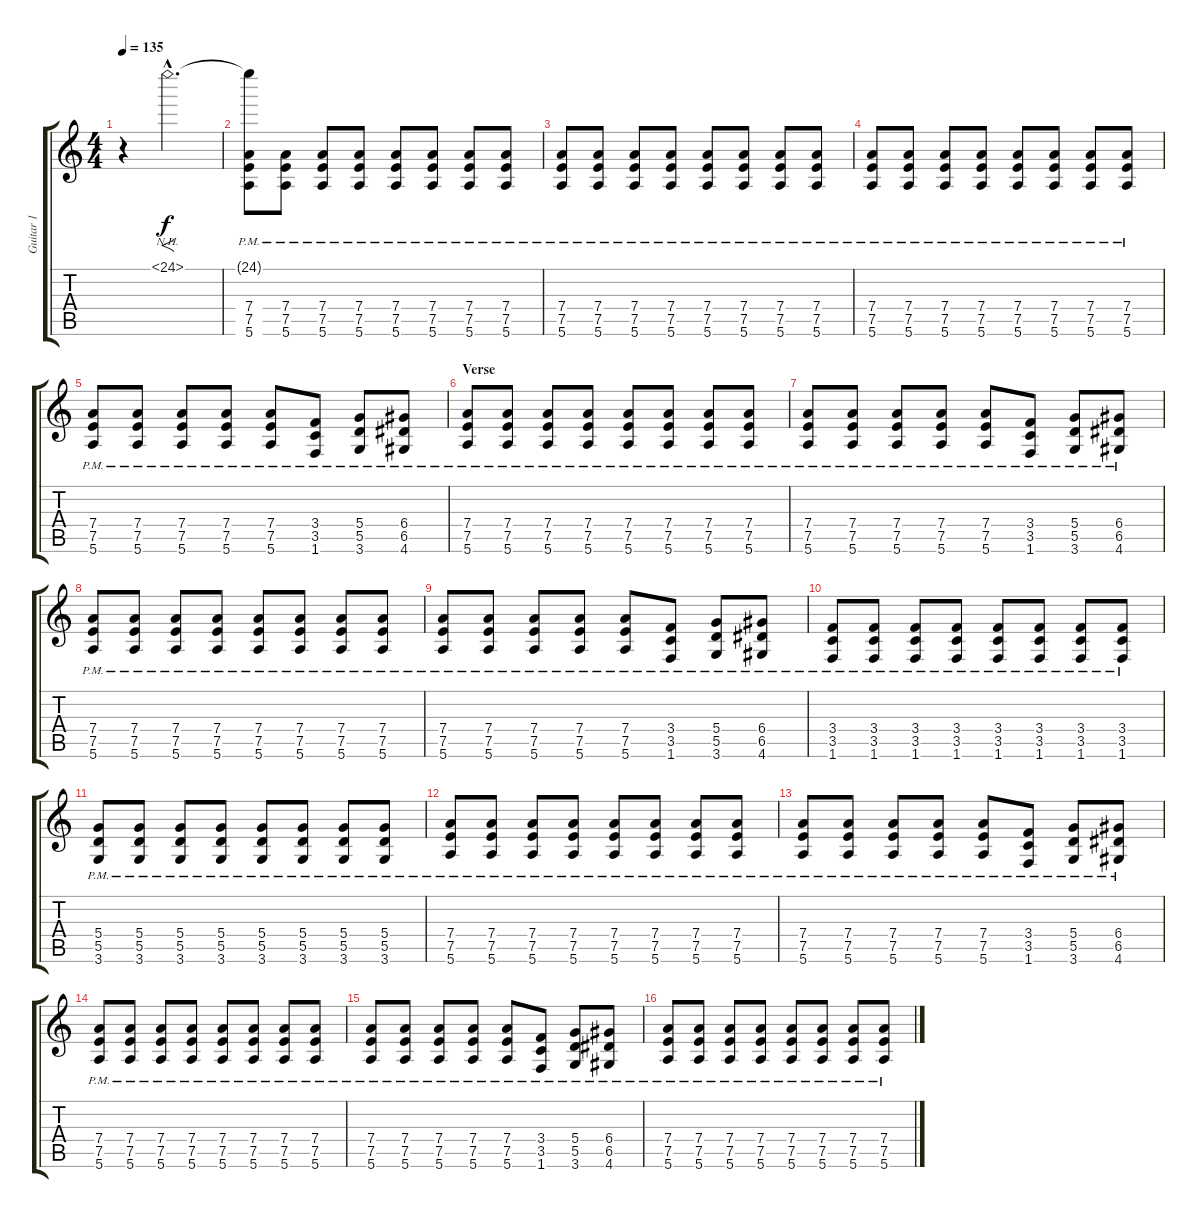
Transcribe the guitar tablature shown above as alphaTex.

\track ("Guitar 1" "Guitar 1") {instrument distortionguitar}
\staff {score tabs}
\tuning (E4 B3 G3 D3 A2 E2) {hide}
\ts (4 4)
\tempo 135
\clef g2
\ks c
r.4{dy f instrument distortionguitar} 24.1{nh hac}.2{f d} |
(24.1{t} 7.4{pm} 7.5{pm} 5.6{pm}).8{volume 10 instrument electricguitarjazz} (7.4{pm} 7.5{pm} 5.6{pm}).8 (7.4{pm} 7.5{pm} 5.6{pm}).8 (7.4{pm} 7.5{pm} 5.6{pm}).8 (7.4{pm} 7.5{pm} 5.6{pm}).8 (7.4{pm} 7.5{pm} 5.6{pm}).8 (7.4{pm} 7.5{pm} 5.6{pm}).8 (7.4{pm} 7.5{pm} 5.6{pm}).8 |
(7.4{pm} 7.5{pm} 5.6{pm}).8 (7.4{pm} 7.5{pm} 5.6{pm}).8 (7.4{pm} 7.5{pm} 5.6{pm}).8 (7.4{pm} 7.5{pm} 5.6{pm}).8 (7.4{pm} 7.5{pm} 5.6{pm}).8 (7.4{pm} 7.5{pm} 5.6{pm}).8 (7.4{pm} 7.5{pm} 5.6{pm}).8 (7.4{pm} 7.5{pm} 5.6{pm}).8 |
(7.4{pm} 7.5{pm} 5.6{pm}).8 (7.4{pm} 7.5{pm} 5.6{pm}).8 (7.4{pm} 7.5{pm} 5.6{pm}).8 (7.4{pm} 7.5{pm} 5.6{pm}).8 (7.4{pm} 7.5{pm} 5.6{pm}).8 (7.4{pm} 7.5{pm} 5.6{pm}).8 (7.4{pm} 7.5{pm} 5.6{pm}).8 (7.4{pm} 7.5{pm} 5.6{pm}).8 |
(7.4{pm} 7.5{pm} 5.6{pm}).8 (7.4{pm} 7.5{pm} 5.6{pm}).8 (7.4{pm} 7.5{pm} 5.6{pm}).8 (7.4{pm} 7.5{pm} 5.6{pm}).8 (7.4{pm} 7.5{pm} 5.6{pm}).8 (3.4{pm} 3.5{pm} 1.6{pm}).8 (5.4{pm} 5.5{pm} 3.6{pm}).8 (6.4{pm} 6.5{pm} 4.6{pm}).8 |
\section ("" "Verse")
(7.4{pm} 7.5{pm} 5.6{pm}).8 (7.4{pm} 7.5{pm} 5.6{pm}).8 (7.4{pm} 7.5{pm} 5.6{pm}).8 (7.4{pm} 7.5{pm} 5.6{pm}).8 (7.4{pm} 7.5{pm} 5.6{pm}).8 (7.4{pm} 7.5{pm} 5.6{pm}).8 (7.4{pm} 7.5{pm} 5.6{pm}).8 (7.4{pm} 7.5{pm} 5.6{pm}).8 |
(7.4{pm} 7.5{pm} 5.6{pm}).8 (7.4{pm} 7.5{pm} 5.6{pm}).8 (7.4{pm} 7.5{pm} 5.6{pm}).8 (7.4{pm} 7.5{pm} 5.6{pm}).8 (7.4{pm} 7.5{pm} 5.6{pm}).8 (3.4{pm} 3.5{pm} 1.6{pm}).8 (5.4{pm} 5.5{pm} 3.6{pm}).8 (6.4{pm} 6.5{pm} 4.6{pm}).8 |
(7.4{pm} 7.5{pm} 5.6{pm}).8 (7.4{pm} 7.5{pm} 5.6{pm}).8 (7.4{pm} 7.5{pm} 5.6{pm}).8 (7.4{pm} 7.5{pm} 5.6{pm}).8 (7.4{pm} 7.5{pm} 5.6{pm}).8 (7.4{pm} 7.5{pm} 5.6{pm}).8 (7.4{pm} 7.5{pm} 5.6{pm}).8 (7.4{pm} 7.5{pm} 5.6{pm}).8 |
(7.4{pm} 7.5{pm} 5.6{pm}).8 (7.4{pm} 7.5{pm} 5.6{pm}).8 (7.4{pm} 7.5{pm} 5.6{pm}).8 (7.4{pm} 7.5{pm} 5.6{pm}).8 (7.4{pm} 7.5{pm} 5.6{pm}).8 (3.4{pm} 3.5{pm} 1.6{pm}).8 (5.4{pm} 5.5{pm} 3.6{pm}).8 (6.4{pm} 6.5{pm} 4.6{pm}).8 |
(3.4{pm} 3.5{pm} 1.6{pm}).8 (3.4{pm} 3.5{pm} 1.6{pm}).8 (3.4{pm} 3.5{pm} 1.6{pm}).8 (3.4{pm} 3.5{pm} 1.6{pm}).8 (3.4{pm} 3.5{pm} 1.6{pm}).8 (3.4{pm} 3.5{pm} 1.6{pm}).8 (3.4{pm} 3.5{pm} 1.6{pm}).8 (3.4{pm} 3.5{pm} 1.6{pm}).8 |
(5.4{pm} 5.5{pm} 3.6{pm}).8 (5.4{pm} 5.5{pm} 3.6{pm}).8 (5.4{pm} 5.5{pm} 3.6{pm}).8 (5.4{pm} 5.5{pm} 3.6{pm}).8 (5.4{pm} 5.5{pm} 3.6{pm}).8 (5.4{pm} 5.5{pm} 3.6{pm}).8 (5.4{pm} 5.5{pm} 3.6{pm}).8 (5.4{pm} 5.5{pm} 3.6{pm}).8 |
(7.4{pm} 7.5{pm} 5.6{pm}).8 (7.4{pm} 7.5{pm} 5.6{pm}).8 (7.4{pm} 7.5{pm} 5.6{pm}).8 (7.4{pm} 7.5{pm} 5.6{pm}).8 (7.4{pm} 7.5{pm} 5.6{pm}).8 (7.4{pm} 7.5{pm} 5.6{pm}).8 (7.4{pm} 7.5{pm} 5.6{pm}).8 (7.4{pm} 7.5{pm} 5.6{pm}).8 |
(7.4{pm} 7.5{pm} 5.6{pm}).8 (7.4{pm} 7.5{pm} 5.6{pm}).8 (7.4{pm} 7.5{pm} 5.6{pm}).8 (7.4{pm} 7.5{pm} 5.6{pm}).8 (7.4{pm} 7.5{pm} 5.6{pm}).8 (3.4{pm} 3.5{pm} 1.6{pm}).8 (5.4{pm} 5.5{pm} 3.6{pm}).8 (6.4{pm} 6.5{pm} 4.6{pm}).8 |
(7.4{pm} 7.5{pm} 5.6{pm}).8 (7.4{pm} 7.5{pm} 5.6{pm}).8 (7.4{pm} 7.5{pm} 5.6{pm}).8 (7.4{pm} 7.5{pm} 5.6{pm}).8 (7.4{pm} 7.5{pm} 5.6{pm}).8 (7.4{pm} 7.5{pm} 5.6{pm}).8 (7.4{pm} 7.5{pm} 5.6{pm}).8 (7.4{pm} 7.5{pm} 5.6{pm}).8 |
(7.4{pm} 7.5{pm} 5.6{pm}).8 (7.4{pm} 7.5{pm} 5.6{pm}).8 (7.4{pm} 7.5{pm} 5.6{pm}).8 (7.4{pm} 7.5{pm} 5.6{pm}).8 (7.4{pm} 7.5{pm} 5.6{pm}).8 (3.4{pm} 3.5{pm} 1.6{pm}).8 (5.4{pm} 5.5{pm} 3.6{pm}).8 (6.4{pm} 6.5{pm} 4.6{pm}).8 |
(7.4{pm} 7.5{pm} 5.6{pm}).8 (7.4{pm} 7.5{pm} 5.6{pm}).8 (7.4{pm} 7.5{pm} 5.6{pm}).8 (7.4{pm} 7.5{pm} 5.6{pm}).8 (7.4{pm} 7.5{pm} 5.6{pm}).8 (7.4{pm} 7.5{pm} 5.6{pm}).8 (7.4{pm} 7.5{pm} 5.6{pm}).8 (7.4{pm} 7.5{pm} 5.6{pm}).8
